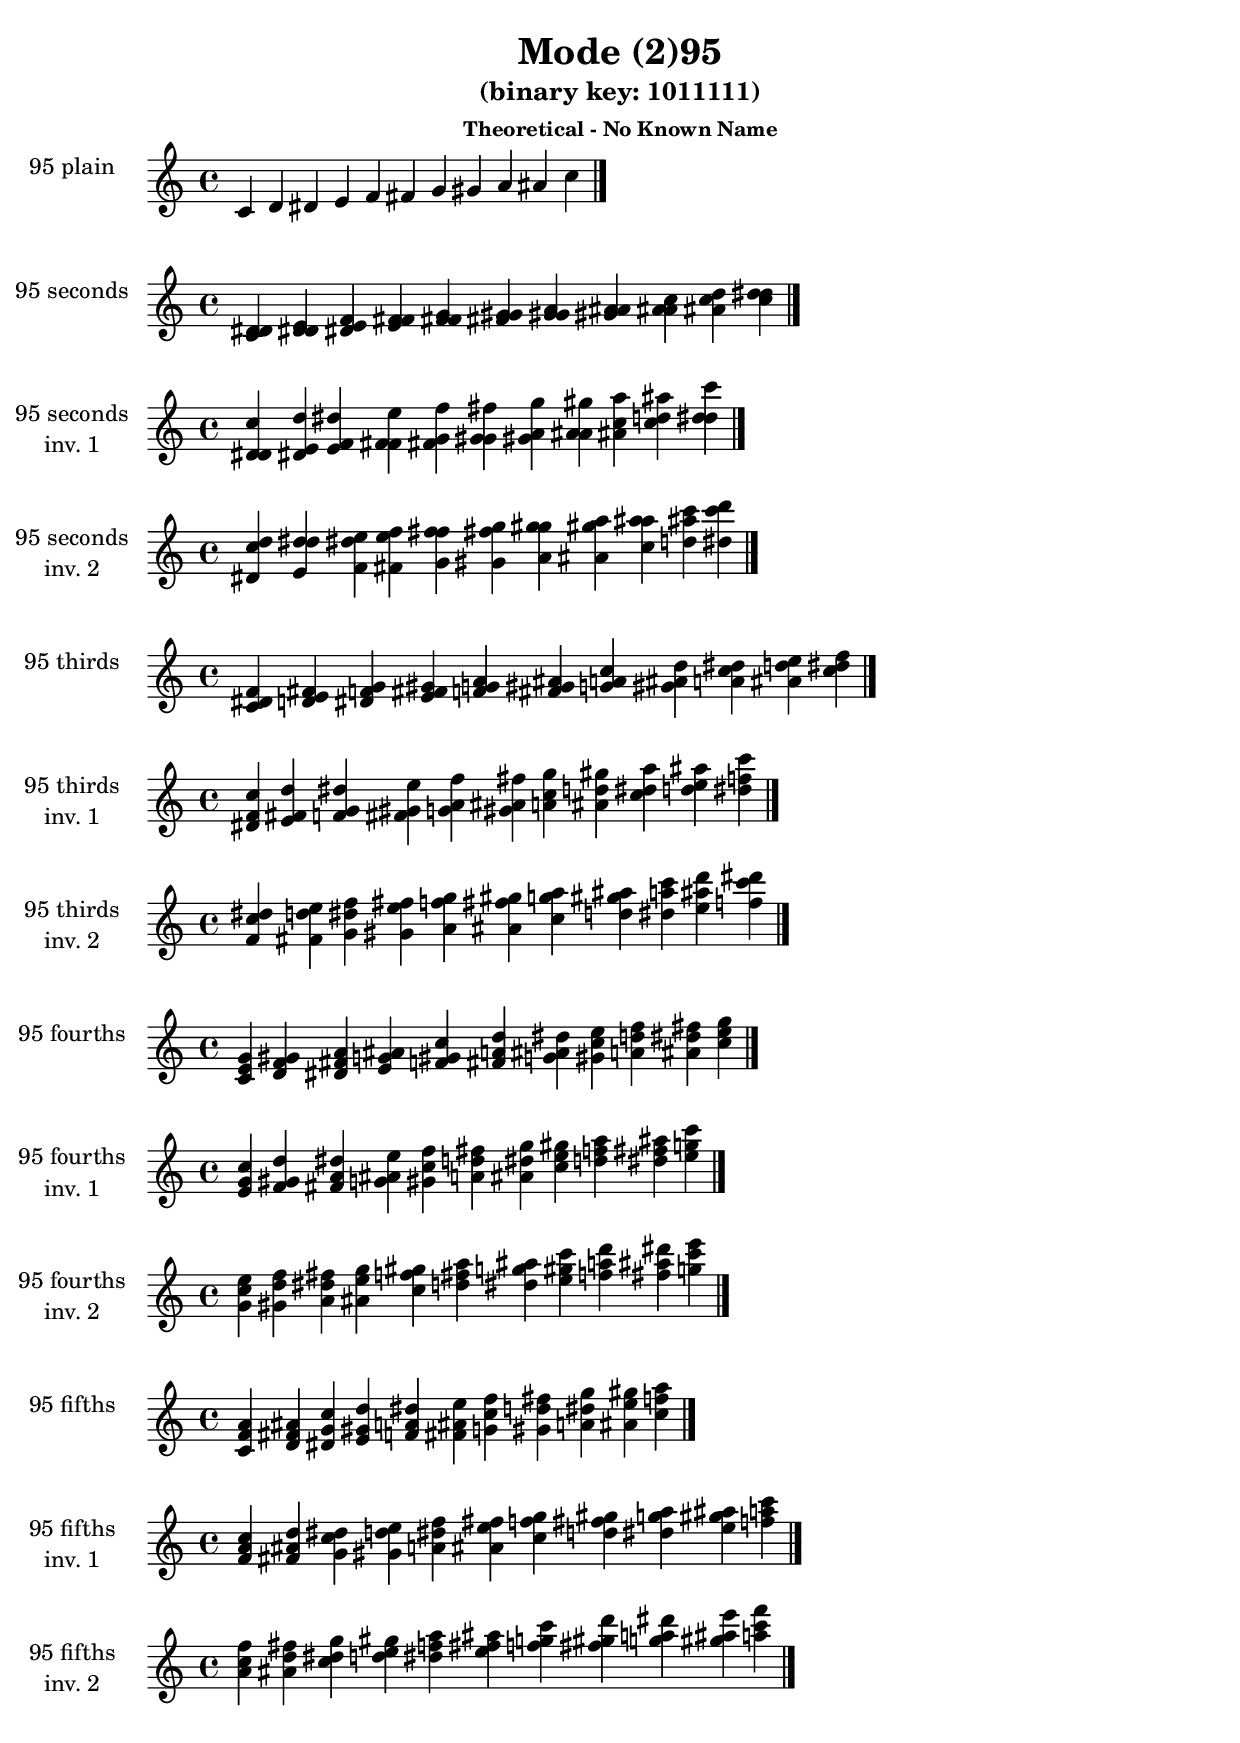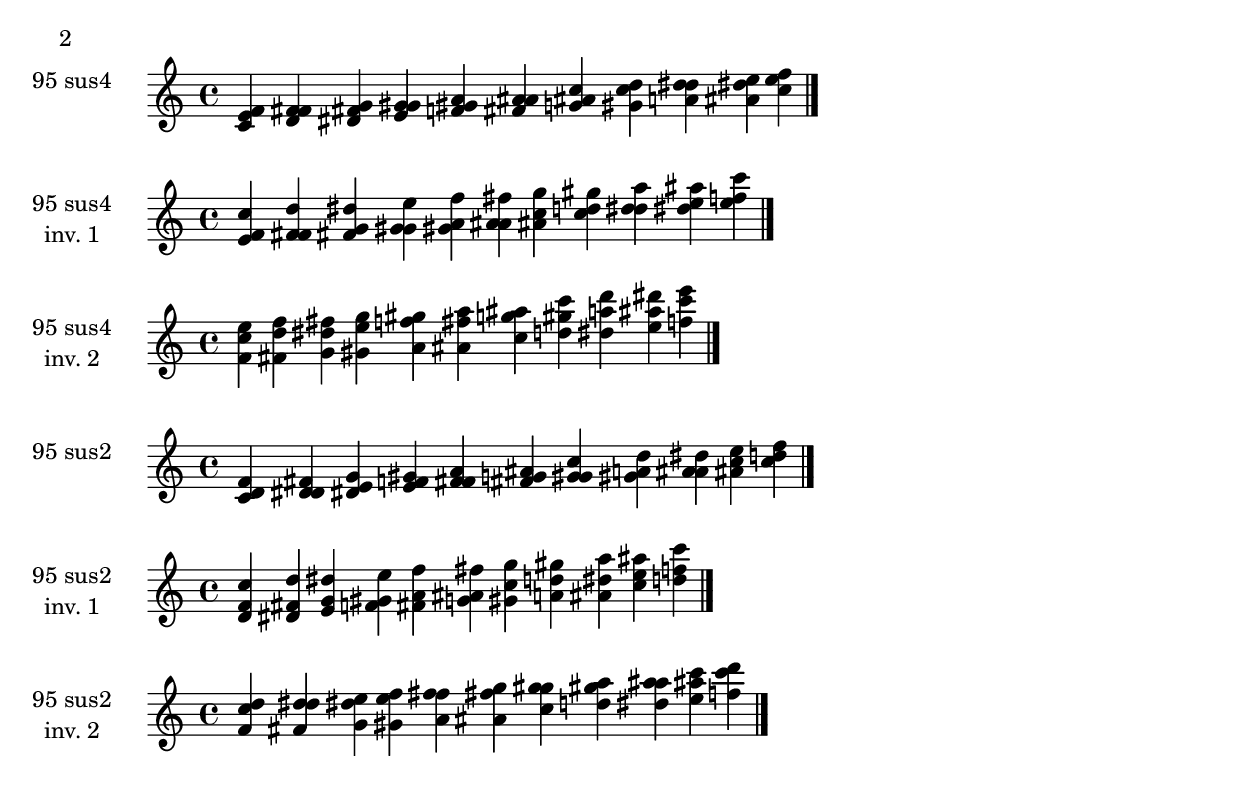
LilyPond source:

\version "2.19.0"

\header {
  title = "Mode (2)95"
  subtitle = "(binary key: 1011111)"
  subsubtitle =  \markup { \left-align \column {
      "Theoretical - No Known Name"
    }
  }
 %% Remove default LilyPond tagline
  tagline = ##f
}

\paper {
  #(set-paper-size "a4")
}

global = {
  \key c \major
  \time 4/4
  \tempo 4=100
}

\book {
  \score {
    \new Staff \with {
      instrumentName =  \markup { \column {
         \hcenter-in #14 \line { 95 plain }
         \hcenter-in #14 \line {  } } }
      midiInstrument = "oboe"
    } { \accidentalStyle "default"
        \cadenzaOn c' d' dis' e' f' fis' g' gis' a' ais' c''  \cadenzaOff \bar "|." }
    \layout { }
  }
  \score {
    \new Staff \with {
      instrumentName =  \markup { \column {
         \hcenter-in #14 \line { 95 seconds }
         \hcenter-in #14 \line {  } } }
      midiInstrument = "oboe"
    } { \accidentalStyle "default"
        \cadenzaOn <c' d' dis'> <d' dis' e'> <dis' e' f'> <e' f' fis'> <f' fis' g'> <fis' g' gis'> <g' gis' a'> <gis' a' ais'> <a' ais' c''> <ais' c'' d''> <c'' d'' dis''>  \cadenzaOff \bar "|." }
    \layout { }
  }
  \score {
    \new Staff \with {
      instrumentName =  \markup { \column {
         \hcenter-in #14 \line { 95 seconds }
         \hcenter-in #14 \line { inv. 1 } } }
      midiInstrument = "oboe"
    } { \accidentalStyle "default"
        \cadenzaOn <d' dis' c''> <dis' e' d''> <e' f' dis''> <f' fis' e''> <fis' g' f''> <g' gis' fis''> <gis' a' g''> <a' ais' gis''> <ais' c'' a''> <c'' d'' ais''> <d'' dis'' c'''>  \cadenzaOff \bar "|." }
    \layout { }
  }
  \score {
    \new Staff \with {
      instrumentName =  \markup { \column {
         \hcenter-in #14 \line { 95 seconds }
         \hcenter-in #14 \line { inv. 2 } } }
      midiInstrument = "oboe"
    } { \accidentalStyle "default"
        \cadenzaOn <dis' c'' d''> <e' d'' dis''> <f' dis'' e''> <fis' e'' f''> <g' f'' fis''> <gis' fis'' g''> <a' g'' gis''> <ais' gis'' a''> <c'' a'' ais''> <d'' ais'' c'''> <dis'' c''' d'''>  \cadenzaOff \bar "|." }
    \layout { }
  }
  \score {
    \new Staff \with {
      instrumentName =  \markup { \column {
         \hcenter-in #14 \line { 95 thirds }
         \hcenter-in #14 \line {  } } }
      midiInstrument = "oboe"
    } { \accidentalStyle "default"
        \cadenzaOn <c' dis' f'> <d' e' fis'> <dis' f' g'> <e' fis' gis'> <f' g' a'> <fis' gis' ais'> <g' a' c''> <gis' ais' d''> <a' c'' dis''> <ais' d'' e''> <c'' dis'' f''>  \cadenzaOff \bar "|." }
    \layout { }
  }
  \score {
    \new Staff \with {
      instrumentName =  \markup { \column {
         \hcenter-in #14 \line { 95 thirds }
         \hcenter-in #14 \line { inv. 1 } } }
      midiInstrument = "oboe"
    } { \accidentalStyle "default"
        \cadenzaOn <dis' f' c''> <e' fis' d''> <f' g' dis''> <fis' gis' e''> <g' a' f''> <gis' ais' fis''> <a' c'' g''> <ais' d'' gis''> <c'' dis'' a''> <d'' e'' ais''> <dis'' f'' c'''>  \cadenzaOff \bar "|." }
    \layout { }
  }
  \score {
    \new Staff \with {
      instrumentName =  \markup { \column {
         \hcenter-in #14 \line { 95 thirds }
         \hcenter-in #14 \line { inv. 2 } } }
      midiInstrument = "oboe"
    } { \accidentalStyle "default"
        \cadenzaOn <f' c'' dis''> <fis' d'' e''> <g' dis'' f''> <gis' e'' fis''> <a' f'' g''> <ais' fis'' gis''> <c'' g'' a''> <d'' gis'' ais''> <dis'' a'' c'''> <e'' ais'' d'''> <f'' c''' dis'''>  \cadenzaOff \bar "|." }
    \layout { }
  }
  \score {
    \new Staff \with {
      instrumentName =  \markup { \column {
         \hcenter-in #14 \line { 95 fourths }
         \hcenter-in #14 \line {  } } }
      midiInstrument = "oboe"
    } { \accidentalStyle "default"
        \cadenzaOn <c' e' g'> <d' f' gis'> <dis' fis' a'> <e' g' ais'> <f' gis' c''> <fis' a' d''> <g' ais' dis''> <gis' c'' e''> <a' d'' f''> <ais' dis'' fis''> <c'' e'' g''>  \cadenzaOff \bar "|." }
    \layout { }
  }
  \score {
    \new Staff \with {
      instrumentName =  \markup { \column {
         \hcenter-in #14 \line { 95 fourths }
         \hcenter-in #14 \line { inv. 1 } } }
      midiInstrument = "oboe"
    } { \accidentalStyle "default"
        \cadenzaOn <e' g' c''> <f' gis' d''> <fis' a' dis''> <g' ais' e''> <gis' c'' f''> <a' d'' fis''> <ais' dis'' g''> <c'' e'' gis''> <d'' f'' a''> <dis'' fis'' ais''> <e'' g'' c'''>  \cadenzaOff \bar "|." }
    \layout { }
  }
  \score {
    \new Staff \with {
      instrumentName =  \markup { \column {
         \hcenter-in #14 \line { 95 fourths }
         \hcenter-in #14 \line { inv. 2 } } }
      midiInstrument = "oboe"
    } { \accidentalStyle "default"
        \cadenzaOn <g' c'' e''> <gis' d'' f''> <a' dis'' fis''> <ais' e'' g''> <c'' f'' gis''> <d'' fis'' a''> <dis'' g'' ais''> <e'' gis'' c'''> <f'' a'' d'''> <fis'' ais'' dis'''> <g'' c''' e'''>  \cadenzaOff \bar "|." }
    \layout { }
  }
  \score {
    \new Staff \with {
      instrumentName =  \markup { \column {
         \hcenter-in #14 \line { 95 fifths }
         \hcenter-in #14 \line {  } } }
      midiInstrument = "oboe"
    } { \accidentalStyle "default"
        \cadenzaOn <c' f' a'> <d' fis' ais'> <dis' g' c''> <e' gis' d''> <f' a' dis''> <fis' ais' e''> <g' c'' f''> <gis' d'' fis''> <a' dis'' g''> <ais' e'' gis''> <c'' f'' a''>  \cadenzaOff \bar "|." }
    \layout { }
  }
  \score {
    \new Staff \with {
      instrumentName =  \markup { \column {
         \hcenter-in #14 \line { 95 fifths }
         \hcenter-in #14 \line { inv. 1 } } }
      midiInstrument = "oboe"
    } { \accidentalStyle "default"
        \cadenzaOn <f' a' c''> <fis' ais' d''> <g' c'' dis''> <gis' d'' e''> <a' dis'' f''> <ais' e'' fis''> <c'' f'' g''> <d'' fis'' gis''> <dis'' g'' a''> <e'' gis'' ais''> <f'' a'' c'''>  \cadenzaOff \bar "|." }
    \layout { }
  }
  \score {
    \new Staff \with {
      instrumentName =  \markup { \column {
         \hcenter-in #14 \line { 95 fifths }
         \hcenter-in #14 \line { inv. 2 } } }
      midiInstrument = "oboe"
    } { \accidentalStyle "default"
        \cadenzaOn <a' c'' f''> <ais' d'' fis''> <c'' dis'' g''> <d'' e'' gis''> <dis'' f'' a''> <e'' fis'' ais''> <f'' g'' c'''> <fis'' gis'' d'''> <g'' a'' dis'''> <gis'' ais'' e'''> <a'' c''' f'''>  \cadenzaOff \bar "|." }
    \layout { }
  }
  \score {
    \new Staff \with {
      instrumentName =  \markup { \column {
         \hcenter-in #14 \line { 95 sus4 }
         \hcenter-in #14 \line {  } } }
      midiInstrument = "oboe"
    } { \accidentalStyle "default"
        \cadenzaOn <c' e' f'> <d' f' fis'> <dis' fis' g'> <e' g' gis'> <f' gis' a'> <fis' a' ais'> <g' ais' c''> <gis' c'' d''> <a' d'' dis''> <ais' dis'' e''> <c'' e'' f''>  \cadenzaOff \bar "|." }
    \layout { }
  }
  \score {
    \new Staff \with {
      instrumentName =  \markup { \column {
         \hcenter-in #14 \line { 95 sus4 }
         \hcenter-in #14 \line { inv. 1 } } }
      midiInstrument = "oboe"
    } { \accidentalStyle "default"
        \cadenzaOn <e' f' c''> <f' fis' d''> <fis' g' dis''> <g' gis' e''> <gis' a' f''> <a' ais' fis''> <ais' c'' g''> <c'' d'' gis''> <d'' dis'' a''> <dis'' e'' ais''> <e'' f'' c'''>  \cadenzaOff \bar "|." }
    \layout { }
  }
  \score {
    \new Staff \with {
      instrumentName =  \markup { \column {
         \hcenter-in #14 \line { 95 sus4 }
         \hcenter-in #14 \line { inv. 2 } } }
      midiInstrument = "oboe"
    } { \accidentalStyle "default"
        \cadenzaOn <f' c'' e''> <fis' d'' f''> <g' dis'' fis''> <gis' e'' g''> <a' f'' gis''> <ais' fis'' a''> <c'' g'' ais''> <d'' gis'' c'''> <dis'' a'' d'''> <e'' ais'' dis'''> <f'' c''' e'''>  \cadenzaOff \bar "|." }
    \layout { }
  }
  \score {
    \new Staff \with {
      instrumentName =  \markup { \column {
         \hcenter-in #14 \line { 95 sus2 }
         \hcenter-in #14 \line {  } } }
      midiInstrument = "oboe"
    } { \accidentalStyle "default"
        \cadenzaOn <c' d' f'> <d' dis' fis'> <dis' e' g'> <e' f' gis'> <f' fis' a'> <fis' g' ais'> <g' gis' c''> <gis' a' d''> <a' ais' dis''> <ais' c'' e''> <c'' d'' f''>  \cadenzaOff \bar "|." }
    \layout { }
  }
  \score {
    \new Staff \with {
      instrumentName =  \markup { \column {
         \hcenter-in #14 \line { 95 sus2 }
         \hcenter-in #14 \line { inv. 1 } } }
      midiInstrument = "oboe"
    } { \accidentalStyle "default"
        \cadenzaOn <d' f' c''> <dis' fis' d''> <e' g' dis''> <f' gis' e''> <fis' a' f''> <g' ais' fis''> <gis' c'' g''> <a' d'' gis''> <ais' dis'' a''> <c'' e'' ais''> <d'' f'' c'''>  \cadenzaOff \bar "|." }
    \layout { }
  }
  \score {
    \new Staff \with {
      instrumentName =  \markup { \column {
         \hcenter-in #14 \line { 95 sus2 }
         \hcenter-in #14 \line { inv. 2 } } }
      midiInstrument = "oboe"
    } { \accidentalStyle "default"
        \cadenzaOn <f' c'' d''> <fis' d'' dis''> <g' dis'' e''> <gis' e'' f''> <a' f'' fis''> <ais' fis'' g''> <c'' g'' gis''> <d'' gis'' a''> <dis'' a'' ais''> <e'' ais'' c'''> <f'' c''' d'''>  \cadenzaOff \bar "|." }
    \layout { }
  }
}

\book {
  \bookOutputSuffix "plain_"
  \score {
    \new Staff \with {
      instrumentName =  \markup { \column {
         \hcenter-in #14 \line { 95 plain }
         \hcenter-in #14 \line {  } } }
      midiInstrument = "oboe"
    } { \accidentalStyle "default"
        \cadenzaOn c' d' dis' e' f' fis' g' gis' a' ais' c''  \cadenzaOff \bar "|." }
    \midi { }
  }
}
\book {
  \bookOutputSuffix "seconds_"
  \score {
    \new Staff \with {
      instrumentName =  \markup { \column {
         \hcenter-in #14 \line { 95 seconds }
         \hcenter-in #14 \line {  } } }
      midiInstrument = "oboe"
    } { \accidentalStyle "default"
        \cadenzaOn <c' d' dis'> <d' dis' e'> <dis' e' f'> <e' f' fis'> <f' fis' g'> <fis' g' gis'> <g' gis' a'> <gis' a' ais'> <a' ais' c''> <ais' c'' d''> <c'' d'' dis''>  \cadenzaOff \bar "|." }
    \midi { }
  }
}
\book {
  \bookOutputSuffix "seconds_inv. 1"
  \score {
    \new Staff \with {
      instrumentName =  \markup { \column {
         \hcenter-in #14 \line { 95 seconds }
         \hcenter-in #14 \line { inv. 1 } } }
      midiInstrument = "oboe"
    } { \accidentalStyle "default"
        \cadenzaOn <d' dis' c''> <dis' e' d''> <e' f' dis''> <f' fis' e''> <fis' g' f''> <g' gis' fis''> <gis' a' g''> <a' ais' gis''> <ais' c'' a''> <c'' d'' ais''> <d'' dis'' c'''>  \cadenzaOff \bar "|." }
    \midi { }
  }
}
\book {
  \bookOutputSuffix "seconds_inv. 2"
  \score {
    \new Staff \with {
      instrumentName =  \markup { \column {
         \hcenter-in #14 \line { 95 seconds }
         \hcenter-in #14 \line { inv. 2 } } }
      midiInstrument = "oboe"
    } { \accidentalStyle "default"
        \cadenzaOn <dis' c'' d''> <e' d'' dis''> <f' dis'' e''> <fis' e'' f''> <g' f'' fis''> <gis' fis'' g''> <a' g'' gis''> <ais' gis'' a''> <c'' a'' ais''> <d'' ais'' c'''> <dis'' c''' d'''>  \cadenzaOff \bar "|." }
    \midi { }
  }
}
\book {
  \bookOutputSuffix "thirds_"
  \score {
    \new Staff \with {
      instrumentName =  \markup { \column {
         \hcenter-in #14 \line { 95 thirds }
         \hcenter-in #14 \line {  } } }
      midiInstrument = "oboe"
    } { \accidentalStyle "default"
        \cadenzaOn <c' dis' f'> <d' e' fis'> <dis' f' g'> <e' fis' gis'> <f' g' a'> <fis' gis' ais'> <g' a' c''> <gis' ais' d''> <a' c'' dis''> <ais' d'' e''> <c'' dis'' f''>  \cadenzaOff \bar "|." }
    \midi { }
  }
}
\book {
  \bookOutputSuffix "thirds_inv. 1"
  \score {
    \new Staff \with {
      instrumentName =  \markup { \column {
         \hcenter-in #14 \line { 95 thirds }
         \hcenter-in #14 \line { inv. 1 } } }
      midiInstrument = "oboe"
    } { \accidentalStyle "default"
        \cadenzaOn <dis' f' c''> <e' fis' d''> <f' g' dis''> <fis' gis' e''> <g' a' f''> <gis' ais' fis''> <a' c'' g''> <ais' d'' gis''> <c'' dis'' a''> <d'' e'' ais''> <dis'' f'' c'''>  \cadenzaOff \bar "|." }
    \midi { }
  }
}
\book {
  \bookOutputSuffix "thirds_inv. 2"
  \score {
    \new Staff \with {
      instrumentName =  \markup { \column {
         \hcenter-in #14 \line { 95 thirds }
         \hcenter-in #14 \line { inv. 2 } } }
      midiInstrument = "oboe"
    } { \accidentalStyle "default"
        \cadenzaOn <f' c'' dis''> <fis' d'' e''> <g' dis'' f''> <gis' e'' fis''> <a' f'' g''> <ais' fis'' gis''> <c'' g'' a''> <d'' gis'' ais''> <dis'' a'' c'''> <e'' ais'' d'''> <f'' c''' dis'''>  \cadenzaOff \bar "|." }
    \midi { }
  }
}
\book {
  \bookOutputSuffix "fourths_"
  \score {
    \new Staff \with {
      instrumentName =  \markup { \column {
         \hcenter-in #14 \line { 95 fourths }
         \hcenter-in #14 \line {  } } }
      midiInstrument = "oboe"
    } { \accidentalStyle "default"
        \cadenzaOn <c' e' g'> <d' f' gis'> <dis' fis' a'> <e' g' ais'> <f' gis' c''> <fis' a' d''> <g' ais' dis''> <gis' c'' e''> <a' d'' f''> <ais' dis'' fis''> <c'' e'' g''>  \cadenzaOff \bar "|." }
    \midi { }
  }
}
\book {
  \bookOutputSuffix "fourths_inv. 1"
  \score {
    \new Staff \with {
      instrumentName =  \markup { \column {
         \hcenter-in #14 \line { 95 fourths }
         \hcenter-in #14 \line { inv. 1 } } }
      midiInstrument = "oboe"
    } { \accidentalStyle "default"
        \cadenzaOn <e' g' c''> <f' gis' d''> <fis' a' dis''> <g' ais' e''> <gis' c'' f''> <a' d'' fis''> <ais' dis'' g''> <c'' e'' gis''> <d'' f'' a''> <dis'' fis'' ais''> <e'' g'' c'''>  \cadenzaOff \bar "|." }
    \midi { }
  }
}
\book {
  \bookOutputSuffix "fourths_inv. 2"
  \score {
    \new Staff \with {
      instrumentName =  \markup { \column {
         \hcenter-in #14 \line { 95 fourths }
         \hcenter-in #14 \line { inv. 2 } } }
      midiInstrument = "oboe"
    } { \accidentalStyle "default"
        \cadenzaOn <g' c'' e''> <gis' d'' f''> <a' dis'' fis''> <ais' e'' g''> <c'' f'' gis''> <d'' fis'' a''> <dis'' g'' ais''> <e'' gis'' c'''> <f'' a'' d'''> <fis'' ais'' dis'''> <g'' c''' e'''>  \cadenzaOff \bar "|." }
    \midi { }
  }
}
\book {
  \bookOutputSuffix "fifths_"
  \score {
    \new Staff \with {
      instrumentName =  \markup { \column {
         \hcenter-in #14 \line { 95 fifths }
         \hcenter-in #14 \line {  } } }
      midiInstrument = "oboe"
    } { \accidentalStyle "default"
        \cadenzaOn <c' f' a'> <d' fis' ais'> <dis' g' c''> <e' gis' d''> <f' a' dis''> <fis' ais' e''> <g' c'' f''> <gis' d'' fis''> <a' dis'' g''> <ais' e'' gis''> <c'' f'' a''>  \cadenzaOff \bar "|." }
    \midi { }
  }
}
\book {
  \bookOutputSuffix "fifths_inv. 1"
  \score {
    \new Staff \with {
      instrumentName =  \markup { \column {
         \hcenter-in #14 \line { 95 fifths }
         \hcenter-in #14 \line { inv. 1 } } }
      midiInstrument = "oboe"
    } { \accidentalStyle "default"
        \cadenzaOn <f' a' c''> <fis' ais' d''> <g' c'' dis''> <gis' d'' e''> <a' dis'' f''> <ais' e'' fis''> <c'' f'' g''> <d'' fis'' gis''> <dis'' g'' a''> <e'' gis'' ais''> <f'' a'' c'''>  \cadenzaOff \bar "|." }
    \midi { }
  }
}
\book {
  \bookOutputSuffix "fifths_inv. 2"
  \score {
    \new Staff \with {
      instrumentName =  \markup { \column {
         \hcenter-in #14 \line { 95 fifths }
         \hcenter-in #14 \line { inv. 2 } } }
      midiInstrument = "oboe"
    } { \accidentalStyle "default"
        \cadenzaOn <a' c'' f''> <ais' d'' fis''> <c'' dis'' g''> <d'' e'' gis''> <dis'' f'' a''> <e'' fis'' ais''> <f'' g'' c'''> <fis'' gis'' d'''> <g'' a'' dis'''> <gis'' ais'' e'''> <a'' c''' f'''>  \cadenzaOff \bar "|." }
    \midi { }
  }
}
\book {
  \bookOutputSuffix "sus4_"
  \score {
    \new Staff \with {
      instrumentName =  \markup { \column {
         \hcenter-in #14 \line { 95 sus4 }
         \hcenter-in #14 \line {  } } }
      midiInstrument = "oboe"
    } { \accidentalStyle "default"
        \cadenzaOn <c' e' f'> <d' f' fis'> <dis' fis' g'> <e' g' gis'> <f' gis' a'> <fis' a' ais'> <g' ais' c''> <gis' c'' d''> <a' d'' dis''> <ais' dis'' e''> <c'' e'' f''>  \cadenzaOff \bar "|." }
    \midi { }
  }
}
\book {
  \bookOutputSuffix "sus4_inv. 1"
  \score {
    \new Staff \with {
      instrumentName =  \markup { \column {
         \hcenter-in #14 \line { 95 sus4 }
         \hcenter-in #14 \line { inv. 1 } } }
      midiInstrument = "oboe"
    } { \accidentalStyle "default"
        \cadenzaOn <e' f' c''> <f' fis' d''> <fis' g' dis''> <g' gis' e''> <gis' a' f''> <a' ais' fis''> <ais' c'' g''> <c'' d'' gis''> <d'' dis'' a''> <dis'' e'' ais''> <e'' f'' c'''>  \cadenzaOff \bar "|." }
    \midi { }
  }
}
\book {
  \bookOutputSuffix "sus4_inv. 2"
  \score {
    \new Staff \with {
      instrumentName =  \markup { \column {
         \hcenter-in #14 \line { 95 sus4 }
         \hcenter-in #14 \line { inv. 2 } } }
      midiInstrument = "oboe"
    } { \accidentalStyle "default"
        \cadenzaOn <f' c'' e''> <fis' d'' f''> <g' dis'' fis''> <gis' e'' g''> <a' f'' gis''> <ais' fis'' a''> <c'' g'' ais''> <d'' gis'' c'''> <dis'' a'' d'''> <e'' ais'' dis'''> <f'' c''' e'''>  \cadenzaOff \bar "|." }
    \midi { }
  }
}
\book {
  \bookOutputSuffix "sus2_"
  \score {
    \new Staff \with {
      instrumentName =  \markup { \column {
         \hcenter-in #14 \line { 95 sus2 }
         \hcenter-in #14 \line {  } } }
      midiInstrument = "oboe"
    } { \accidentalStyle "default"
        \cadenzaOn <c' d' f'> <d' dis' fis'> <dis' e' g'> <e' f' gis'> <f' fis' a'> <fis' g' ais'> <g' gis' c''> <gis' a' d''> <a' ais' dis''> <ais' c'' e''> <c'' d'' f''>  \cadenzaOff \bar "|." }
    \midi { }
  }
}
\book {
  \bookOutputSuffix "sus2_inv. 1"
  \score {
    \new Staff \with {
      instrumentName =  \markup { \column {
         \hcenter-in #14 \line { 95 sus2 }
         \hcenter-in #14 \line { inv. 1 } } }
      midiInstrument = "oboe"
    } { \accidentalStyle "default"
        \cadenzaOn <d' f' c''> <dis' fis' d''> <e' g' dis''> <f' gis' e''> <fis' a' f''> <g' ais' fis''> <gis' c'' g''> <a' d'' gis''> <ais' dis'' a''> <c'' e'' ais''> <d'' f'' c'''>  \cadenzaOff \bar "|." }
    \midi { }
  }
}
\book {
  \bookOutputSuffix "sus2_inv. 2"
  \score {
    \new Staff \with {
      instrumentName =  \markup { \column {
         \hcenter-in #14 \line { 95 sus2 }
         \hcenter-in #14 \line { inv. 2 } } }
      midiInstrument = "oboe"
    } { \accidentalStyle "default"
        \cadenzaOn <f' c'' d''> <fis' d'' dis''> <g' dis'' e''> <gis' e'' f''> <a' f'' fis''> <ais' fis'' g''> <c'' g'' gis''> <d'' gis'' a''> <dis'' a'' ais''> <e'' ais'' c'''> <f'' c''' d'''>  \cadenzaOff \bar "|." }
    \midi { }
  }
}
